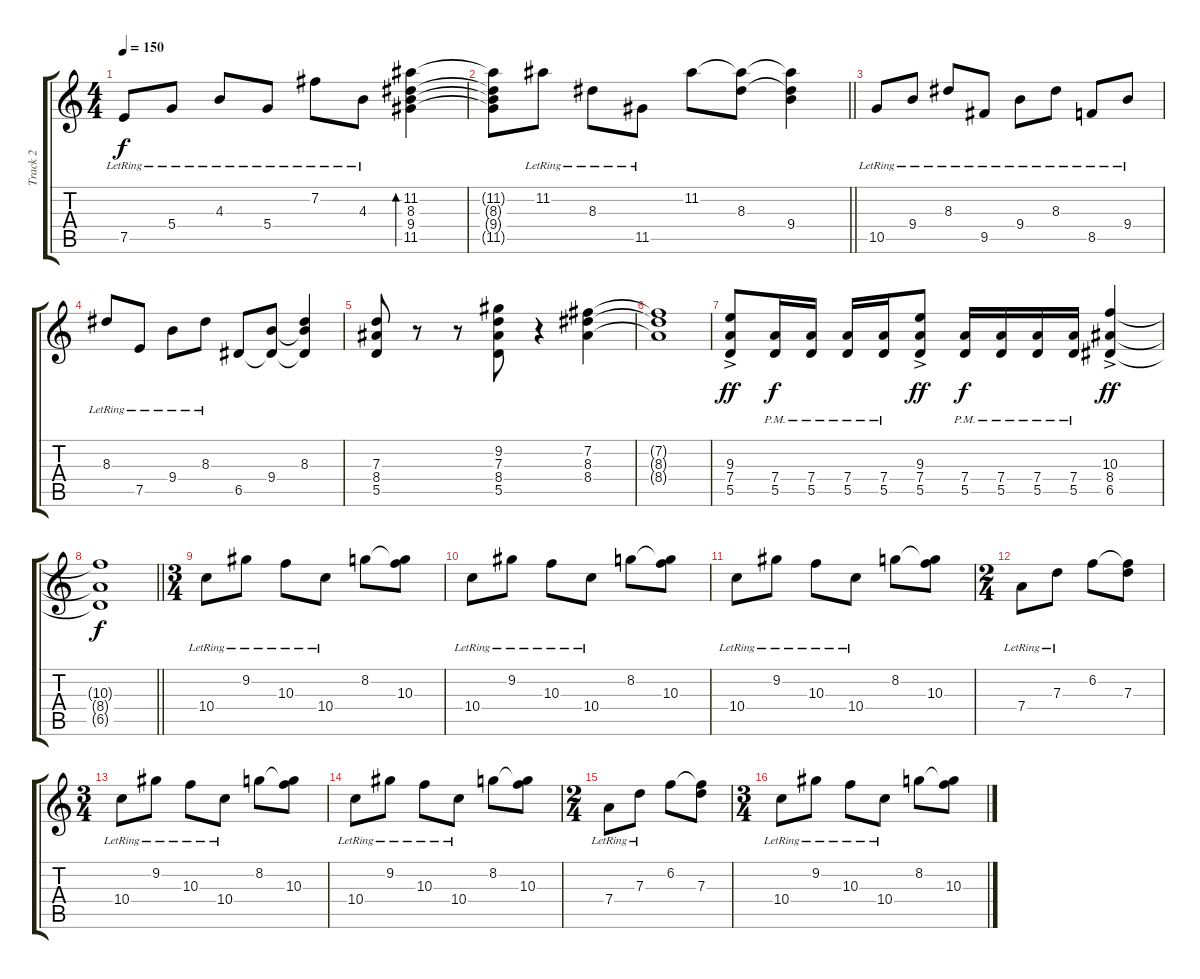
\track ("Track 2" "Track 2") {instrument distortionguitar}
\staff {score tabs}
\tuning (E4 B3 G3 D3 A2 E2) {hide}
\ts (4 4)
\tempo 150
\clef g2
\ks c
7.5{lr}.8{dy f} 5.4{lr}.8 4.3{lr}.8 5.4{lr}.8 7.2{lr}.8 4.3{lr}.8 (11.2 8.3 9.4 11.5).4{bd 240} |
\barLineRight lightlight
(11.2{t} 8.3{t} 9.4{t} 11.5{t}).8 11.2{lr}.8 8.3{lr}.8 11.5{lr}.8 11.2.8 (11.2{t} 8.3).8 (11.2{t} 8.3{t} 9.4).4 |
10.5{lr}.8 9.4{lr}.8 8.3{lr}.8 9.5{lr}.8 9.4{lr}.8 8.3{lr}.8 8.5{lr}.8 9.4{lr}.8 |
8.3{lr}.8 7.5{lr}.8 9.4{lr}.8 8.3{lr}.8 6.5.8 (9.4 6.5{t}).8 (8.3 9.4{t} 6.5{t}).4 |
(7.3 8.4 5.5).8{volume 10} r.8 r.8 (9.2 7.3 8.4 5.5).8 r.4 (7.2 8.3 8.4).4 |
(7.2{t} 8.3{t} 8.4{t}).1 |
(9.3{ac} 7.4{ac} 5.5{ac}).8{dy ff volume 12} (7.4{pm} 5.5{pm}).16{dy f} (7.4{pm} 5.5{pm}).16 (7.4{pm} 5.5{pm}).16 (7.4{pm} 5.5{pm}).16 (9.3{ac} 7.4{ac} 5.5{ac}).8{dy ff} (7.4{pm} 5.5{pm}).16{dy f} (7.4{pm} 5.5{pm}).16 (7.4{pm} 5.5{pm}).16 (7.4{pm} 5.5{pm}).16 (10.3{ac} 8.4{ac} 6.5{ac}).4{dy ff} |
\barLineRight lightlight
(10.3{t} 8.4{t} 6.5{t}).1{dy f} |
\ts (3 4)
10.4{lr}.8{volume 10} 9.2{lr}.8 10.3{lr}.8 10.4{lr}.8 8.2.8 (8.2{t} 10.3).8 |
10.4{lr}.8 9.2{lr}.8 10.3{lr}.8 10.4{lr}.8 8.2.8 (8.2{t} 10.3).8 |
10.4{lr}.8 9.2{lr}.8 10.3{lr}.8 10.4{lr}.8 8.2.8 (8.2{t} 10.3).8 |
\ts (2 4)
7.4{lr}.8 7.3{lr}.8 6.2.8 (6.2{t} 7.3).8 |
\ts (3 4)
10.4{lr}.8 9.2{lr}.8 10.3{lr}.8 10.4{lr}.8 8.2.8 (8.2{t} 10.3).8 |
10.4{lr}.8 9.2{lr}.8 10.3{lr}.8 10.4{lr}.8 8.2.8 (8.2{t} 10.3).8 |
\ts (2 4)
7.4{lr}.8 7.3{lr}.8 6.2.8 (6.2{t} 7.3).8 |
\ts (3 4)
10.4{lr}.8 9.2{lr}.8 10.3{lr}.8 10.4{lr}.8 8.2.8 (8.2{t} 10.3).8
